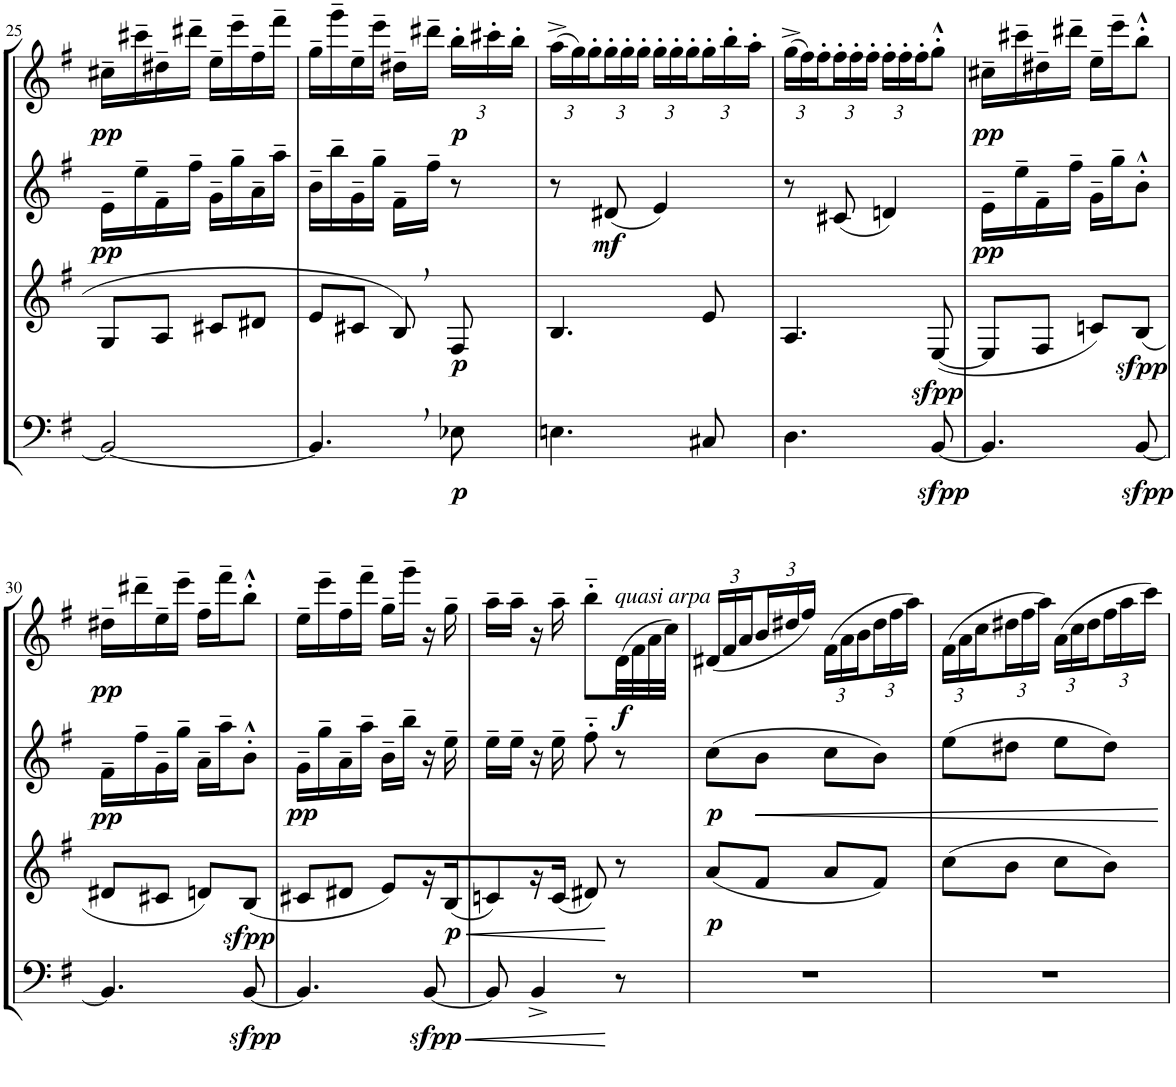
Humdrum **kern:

**kern	**dynam	**kern	**dynam	**kern	**dynam	**kern	**dynam
*part4	*part4	*part3	*part3	*part2	*part2	*part1	*part1
*staff4	*staff4	*staff3	*staff3	*staff2	*staff2	*staff1	*staff1
*I"Bassoon	*	*I"Bb Clarinet	*	*I"Oboe	*	*I"Flute	*
*I'Bsn	*	*I'Cl	*	*I'Ob	*	*I'Fl	*
!!LO:PB:g=z
*clefF4	*	*clefG2	*	*clefG2	*	*clefG2	*
*	*	*ITrd1c2	*	*	*	*	*
*k[f#]	*	*k[f#]	*	*k[f#]	*	*k[f#]	*
*M2/4	*	*M2/4	*	*M2/4	*	*M2/4	*
=25	=25	=25	=25	=25	=25	=25	=25
!	!	!	!	!	!LO:DY:b	!	!LO:DY:b
2BB/_	.	8G/L	.	16e~\LL	pp	16cc#X~\LL	pp
.	.	.	.	16ee~\	.	16ccc#X~\	.
.	.	8A/J	.	16f#~\	.	16dd#X~\	.
.	.	.	.	16ff#~\JJ	.	16ddd#X~\JJ	.
.	.	8c#X/L	.	16g~\LL	.	16ee~\LL	.
.	.	.	.	16gg~\	.	16eee~\	.
.	.	8d#X/J	.	16a~\	.	16ff#~\	.
.	.	.	.	16aa~\JJ	.	16fff#~\JJ	.
=26	=26	=26	=26	=26	=26	=26	=26
4.BB,/]	.	8e/L	.	16b~\LL	.	16gg~\LL	.
.	.	.	.	16bb~\	.	16ggg~\	.
.	.	8c#X/J	.	16g~\	.	16ee~\	.
.	.	.	.	16gg~\JJ	.	16eee~\JJ	.
.	.	8B,/	.	16f#~\LL	.	16dd#X~\LL	.
.	.	.	.	16ff#~\JJ	.	16ddd#X~\JJ	.
*	*	*	*	*	*	*Xbrackettup	*
!	!LO:DY:b	!	!LO:DY:b	!	!	!	!LO:DY:b
8E-X\	p	8F#/	p	8r	.	24bb'\LL	p
.	.	.	.	.	.	24ccc#X'\	.
.	.	.	.	.	.	24bb'\JJ	.
=27	=27	=27	=27	=27	=27	=27	=27
4.En\	.	4.B/	.	8r	.	(24aa^\LL	.
.	.	.	.	.	.	24gg\)	.
.	.	.	.	.	.	24gg'\	.
!	!	!	!	!	!LO:DY:b	!	!
.	.	.	.	(8d#X/	mf	24gg'\	.
.	.	.	.	.	.	24gg'\	.
.	.	.	.	.	.	24gg'\JJ	.
.	.	.	.	4e/)	.	24gg'\LL	.
.	.	.	.	.	.	24gg'\	.
.	.	.	.	.	.	24gg'\	.
8C#X/	.	8e/	.	.	.	24gg'\	.
.	.	.	.	.	.	24bb'\	.
.	.	.	.	.	.	24aa'\JJ	.
=28	=28	=28	=28	=28	=28	=28	=28
4.D\	.	4.A/	.	8r	.	(24gg^\LL	.
.	.	.	.	.	.	24ff#\)	.
.	.	.	.	.	.	24ff#'\	.
.	.	.	.	(8c#X/	.	24ff#'\	.
.	.	.	.	.	.	24ff#'\	.
.	.	.	.	.	.	24ff#'\JJ	.
.	.	.	.	4dn/)	.	24ff#'\LL	.
.	.	.	.	.	.	24ff#'\	.
.	.	.	.	.	.	24ff#'\J	.
!	!LO:DY:b	!	!LO:DY:b	!	!	!	!
[8BB/	sfpp	([8E/	sfpp	.	.	8gg'^^\J	.
=29	=29	=29	=29	=29	=29	=29	=29
!	!	!	!	!	!LO:DY:b	!	!LO:DY:b
4.BB/]	.	8E/L]	.	16e~\LL	pp	16cc#X~\LL	pp
.	.	.	.	16ee~\	.	16ccc#X~\	.
.	.	8F#/J	.	16f#~\	.	16dd#X~\	.
.	.	.	.	16ff#~\JJ	.	16ddd#X~\JJ	.
.	.	8cn/L)	.	16g~\LL	.	16ee~\LL	.
.	.	.	.	16gg~\J	.	16eee~\J	.
!	!LO:DY:b	!	!LO:DY:b	!	!	!	!
[8BB/	sfpp	(8B/J	sfpp	8b'^^\J	.	8bb'^^\J	.
!!LO:LB:g=z
=30	=30	=30	=30	=30	=30	=30	=30
!	!	!	!	!	!LO:DY:b	!	!LO:DY:b
4.BB/]	.	8d#X/L	.	16f#~\LL	pp	16dd#X~\LL	pp
.	.	.	.	16ff#~\	.	16ddd#X~\	.
.	.	8c#X/J	.	16g~\	.	16ee~\	.
.	.	.	.	16gg~\JJ	.	16eee~\JJ	.
.	.	8dn/L)	.	16a~\LL	.	16ff#~\LL	.
.	.	.	.	16aa~\J	.	16fff#~\J	.
!	!LO:DY:b	!	!LO:DY:b	!	!	!	!
[8BB/	sfpp	(8B/J	sfpp	8b'^^\J	.	8bb'^^\J	.
=31	=31	=31	=31	=31	=31	=31	=31
!	!	!	!	!	!LO:DY:b	!	!
4.BB/]	.	8c#X/L	.	16g~\LL	pp	16ee~\LL	.
.	.	.	.	16gg~\	.	16eee~\	.
.	.	8d#X/J	.	16a~\	.	16ff#~\	.
.	.	.	.	16aa~\JJ	.	16fff#~\JJ	.
.	.	8e/L)	.	16b~\LL	.	16gg~\LL	.
.	.	.	.	16bb~\JJ	.	16ggg~\JJ	.
!	!LO:HP:b	!	!	!	!	!	!
!	!LO:DY:n=1:b	!	!	!	!	!	!
[8BB/	< sfpp	16r	.	16r	.	16r	.
!	!	!	!LO:HP:b	!	!	!	!
!	!	!	!LO:DY:n=1:b	!	!	!	!
.	.	(16B/L	< p	16ee~\	.	16gg~\	.
=32	=32	=32	=32	=32	=32	=32	=32
8BB/]	.	8cn/)	.	16ee~\LL	.	16aa~\LL	.
.	.	.	.	16ee~\JJ	.	16aa~\JJ	.
4BB^/	.	16r	.	16r	.	16r	.
.	.	(16c/JL	.	16ee~\	.	16aa~\	.
.	.	8d#X/)	.	8ff#'~\	.	8bb'~\L	.
!	!	!	!	!	!	!LO:TX:a:i:t=quasi arpa	!
!	!	!	!	!	!	!	!LO:DY:b
8r	[	8r	[	8r	.	(>32d\LL	f
.	.	.	.	.	.	32f#\	.
.	.	.	.	.	.	32a\	.
.	.	.	.	.	.	32cc\JJJ)	.
=33	=33	=33	=33	=33	=33	=33	=33
!	!	!	!LO:DY:b	!	!LO:DY:b	!	!
2r	.	(<8a/L	p	(>8cc\L	p	(<24d#X/LL	.
.	.	.	.	.	.	24f#/	.
.	.	.	.	.	.	24a/J	.
!	!	!	!	!	!LO:HP:b	!	!
.	.	8f#/J	.	8b\J	<	24b/L	.
.	.	.	.	.	.	24dd#X/	.
.	.	.	.	.	.	24ff#/JJ)	.
.	.	8a/L	.	8cc\L	.	(>24f#\LL	.
.	.	.	.	.	.	24a\	.
.	.	.	.	.	.	24b\J	.
.	.	8f#/J)	.	8b\J)	.	24dd#\L	.
.	.	.	.	.	.	24ff#\	.
.	.	.	.	.	.	24aa\JJ)	.
=34	=34	=34	=34	=34	=34	=34	=34
2r	.	(>8cc\L	.	(>8ee\L	.	(>24f#\LL	.
.	.	.	.	.	.	24a\	.
.	.	.	.	.	.	24cc\J	.
.	.	8b\J	.	8dd#X\J	.	24dd#X\L	.
.	.	.	.	.	.	24ff#\	.
.	.	.	.	.	.	24aa\JJ)	.
.	.	8cc\L	.	8ee\L	.	(>24a\LL	.
.	.	.	.	.	.	24cc\	.
.	.	.	.	.	.	24dd#\J	.
.	.	8b\J)	.	8dd#\J)	.	24ff#\L	.
.	.	.	.	.	.	24aa\	.
.	.	.	.	.	.	24ccc\JJ)	.
.	.	.	.	.	[	.	.
=	=	=	=	=	=	=	=
*-	*-	*-	*-	*-	*-	*-	*-
